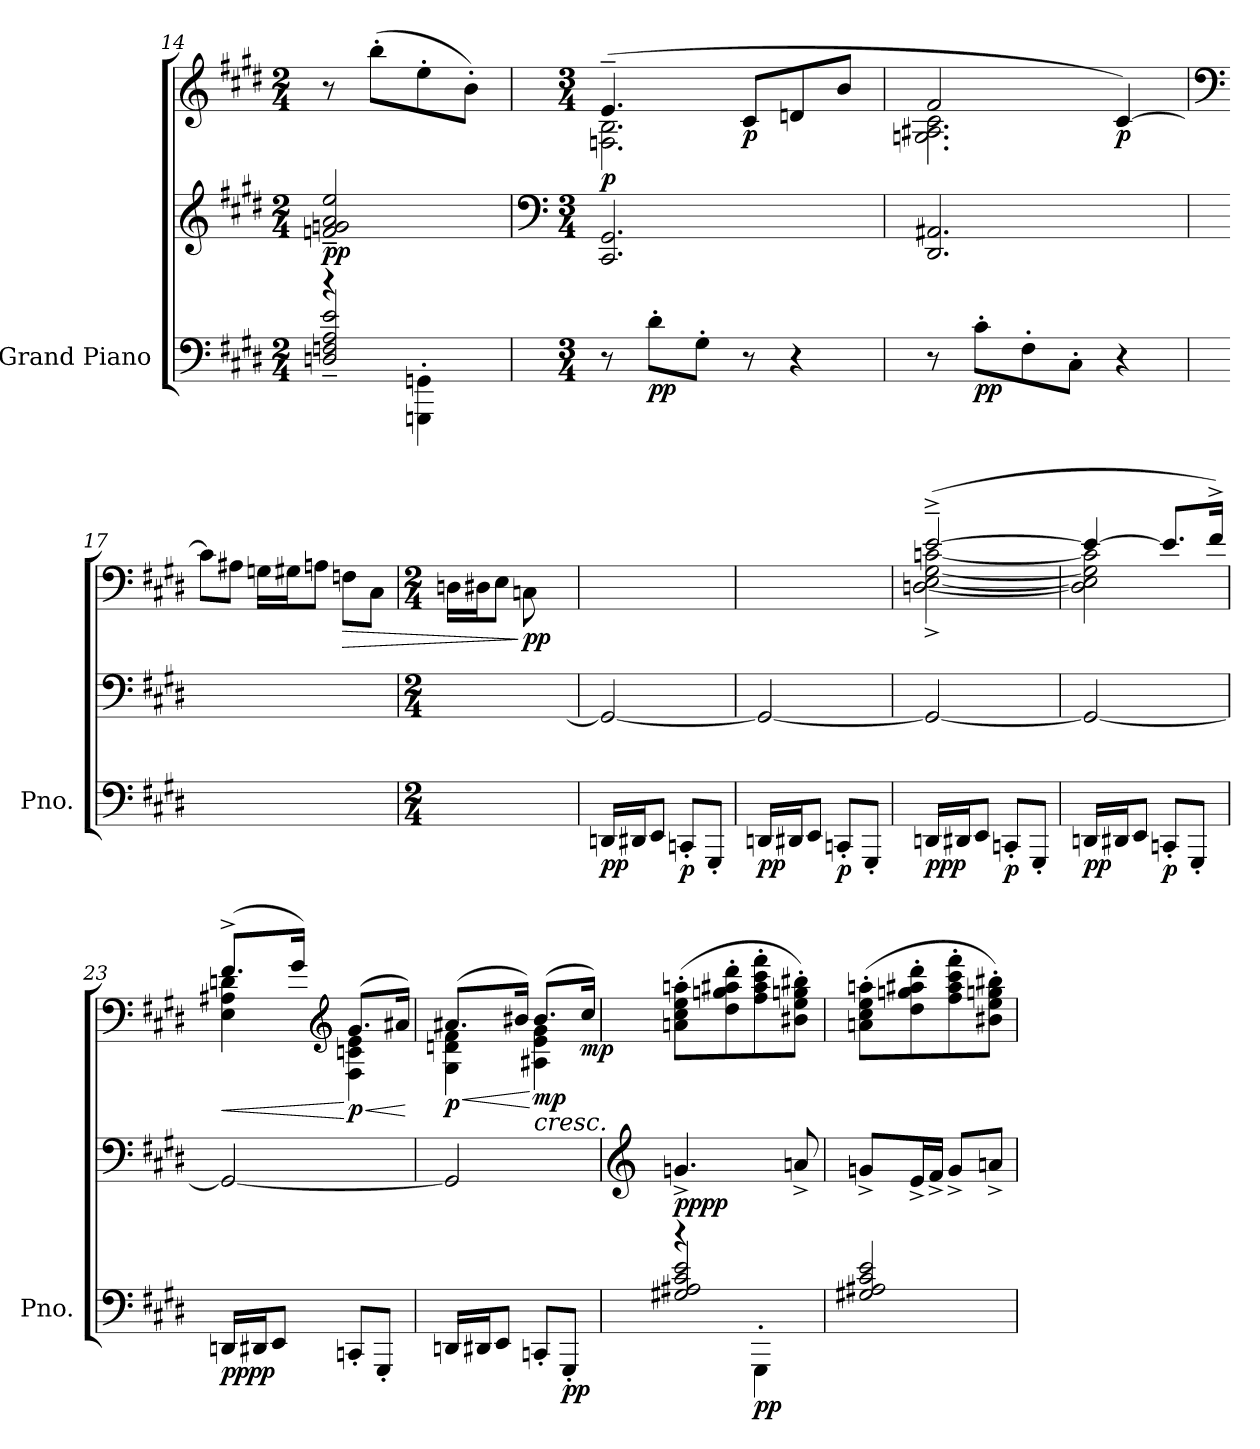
**kern	**kern	**kern	**dynam
*part1	*part1	*part1	*part1
*staff3	*staff2	*staff1	*staff1/2/3
*I"Grand Piano	*	*	*
*I'Pno.	*	*	*
*clefF4	*clefG2	*clefG2	*
*k[f#c#g#d#]	*k[f#c#g#d#]	*k[f#c#g#d#]	*
*M2/4	*M2/4	*M2/4	*
=14	=14	=14	=14
*^	*	*	*
!	!	!	!	!LO:DY:b=2
4r	2Dn/~ 2Fn/~ 2A/~ 2e/~	2fn/~ 2gn/~ 2a/~ 2ee/~	8r	pp
.	.	.	(>8bb'\L	.
4GGGn\' 4GGn\'	.	.	8ee'\	.
.	.	.	8b'\J)	.
*v	*v	*	*	*
!!LO:LB:g=z
=15	=15	=15	=15
*	*clefF4	*	*
*M3/4	*M3/4	*M3/4	*
*	*	*^	*
!	!	!	!	!LO:DY:b
8r	2.CC#i/ 2.GG#i/	(>4.e~/	2.Fn\ 2.B\	p
!	!	!	!	!LO:DY:b=3
8d#'\L	.	.	.	pp
8G#'\J	.	.	.	.
!	!	!	!	!LO:DY:b
8r	.	8c#/L	.	p
4r	.	8dn/	.	.
.	.	8b/J	.	.
=16	=16	=16	=16	=16
8r	2.DD#i/ 2.AA#X/	2f#/	2.Gn\ 2.A#X\ 2.c#\	.
!	!	!	!	!LO:DY:b=3
8c#'\L	.	.	.	pp
8F#'\	.	.	.	.
8C#'\J	.	.	.	.
!	!	!	!	!LO:DY:b
4r	.	[4c#/)	.	p
*	*	*v	*v	*
=17	=17	=17	=17
*	*	*clefF4	*
8ryy	2.ryy	(>8c#\L]	.
8ryy	.	8A#X\J	.
2ryy	.	16Gn\LL	.
.	.	16G#X\J	.
.	.	8An\J	.
!	!	!	!LO:HP:b
.	.	8Fn\L	>
.	.	8C#\J	.
=18	=18	=18	=18
*M2/4	*M2/4	*M2/4	*
*	*	*^	*
2ryy	4.ryy	4ryy	16Dn\LL	.
.	.	.	16D#X\J	.
.	.	.	8E\J	.
!	!	!	!	!LO:DY:n=1:b
.	.	4ryy	8Cn\L	] pp
.	[8GG#/J)	.	8ryy	.
!!LO:PB:g=z
=19	=19	=19	=19	=19
!	!	!LO:TX:a:B:t=Un peu plus allant et plus gravement expressif	!	!
!	!	!	!	!LO:DY:b=3
*	*	*v	*v	*
16DDn/LL	2GG#/_	2ryy	pp
16DD#X/J	.	.	.
8EE/J	.	.	.
!	!	!	!LO:DY:b=3
8CCn'/L	.	.	p
8GGG#'/J	.	.	.
=20	=20	=20	=20
!	!	!	!LO:DY:b=3
16DDn/LL	2GG#/_	2ryy	pp
16DD#X/J	.	.	.
8EE/J	.	.	.
!	!	!	!LO:DY:b=3
8CCn'/L	.	.	p
8GGG#'/J	.	.	.
=21	=21	=21	=21
*	*	*^	*
!	!	!	!	!LO:DY:b=3
!	!	!	!	!LO:DY:n=1:b
16DDn/LL	2GG#/_	(>[2e~^/	[2Dn\^ [2E\^ [2G#\^ [2cn\^	pp p
16DD#X/J	.	.	.	.
8EE/J	.	.	.	.
!	!	!	!	!LO:DY:n=2:b=3
8CCn'/L	.	.	.	p
8GGG#'/J	.	.	.	.
=22	=22	=22	=22	=22
!	!	!	!	!LO:DY:b=3
16DDn/LL	2GG#/_	4e/_	2D\] 2E\] 2G#\] 2c\]	pp
16DD#X/J	.	.	.	.
8EE/J	.	.	.	.
!	!	!	!	!LO:DY:b=3
8CCn'/L	.	8.e/L]	.	p
8GGG#'/J	.	.	.	.
.	.	16f#^/Jk)	.	.
=23	=23	=23	=23	=23
!	!	!	!	!LO:HP:b
!	!	!	!	!LO:DY:n=1:b=3
!	!	!	!	!LO:DY:n=2:b
16DDn/LL	2GG#/_	(>8.f#^/L	4E\ 4A#X\ 4dn\	< pp pp
16DD#X/J	.	.	.	.
8EE/J	.	.	.	.
.	.	16g#/Jk)	.	.
*	*	*clefG2	*	*
!	!	!	!	!LO:HP:n=1:b
!	!	!	!	!LO:DY:n=3:b
8CCn'/L	.	(>8.g#/L	4F#\ 4cn\ 4e\	[ < p
8GGG#'/J	.	.	.	.
.	.	16a#X/Jk)	.	.
*	*	*v	*v	*
.	.	.	[
!!LO:LB:g=z
=24	=24	=24	=24
!	!	!	!LO:HP:b
*	*	*^	*
!	!	!	!	!LO:DY:n=1:b
16DDn/LL	2GG#/]	(>8.a#X/L	4G#\ 4dn\ 4f#\	< p
16DD#X/J	.	.	.	.
8EE/J	.	.	.	.
.	.	16b#X/Jk)	.	.
!	!	!	!	!LO:HP:n=1:b
!	!	!	!	!LO:DY:n=2:b
8CCn'/L	.	(>8.b#/L	4A#X\ 4e\ 4g#\	[ < mp
!	!	!	!	!LO:DY:n=3:b=3
8GGG#'/J	.	.	.	pp
!	!	!	!	!LO:DY:n=4:b
.	.	16cc#/Jk)	.	[ mp
*	*	*v	*v	*
=25	=25	=25	=25
*	*clefG2	*	*
*^	*	*	*
!	!	!	!	!LO:DY:b=2
!	!	!	!	!LO:DY:n=1:b
4r	2G#X/ 2A#X/ 2c#/ 2e/	4.gn^/	(>8an\' 8cc#\' 8ee\' 8aan\'L	p ppp
.	.	.	8dd#\' 8ggn\' 8aa#X\' 8ddd#\'	.
!	!	!	!	!LO:DY:n=2:b=3
4GGG#'\	.	.	8ff#\' 8aa#\' 8ccc#\' 8fff#\'	pp
.	.	8an^/	8b#X\' 8ee\' 8ggni\' 8bb#X\'J)	.
=26	=26	=26	=26	=26
4ryy	2G#X/ 2A#X/ 2c#/ 2e/	8gn^/L	(>8an\' 8cc#\' 8ee\' 8aan\'L	.
.	.	16e^/L	8dd#\' 8ggn\' 8aa#X\' 8ddd#\'	.
.	.	16f#^/JJ	.	.
4ryy	.	8g^/L	8ff#\' 8aa#\' 8ccc#\' 8fff#\'	.
.	.	8an^/J	8b#X\' 8ee\' 8ggni\' 8bb#X\'J)	.
*v	*v	*	*	*
=	=	=	=
*-	*-	*-	*-
